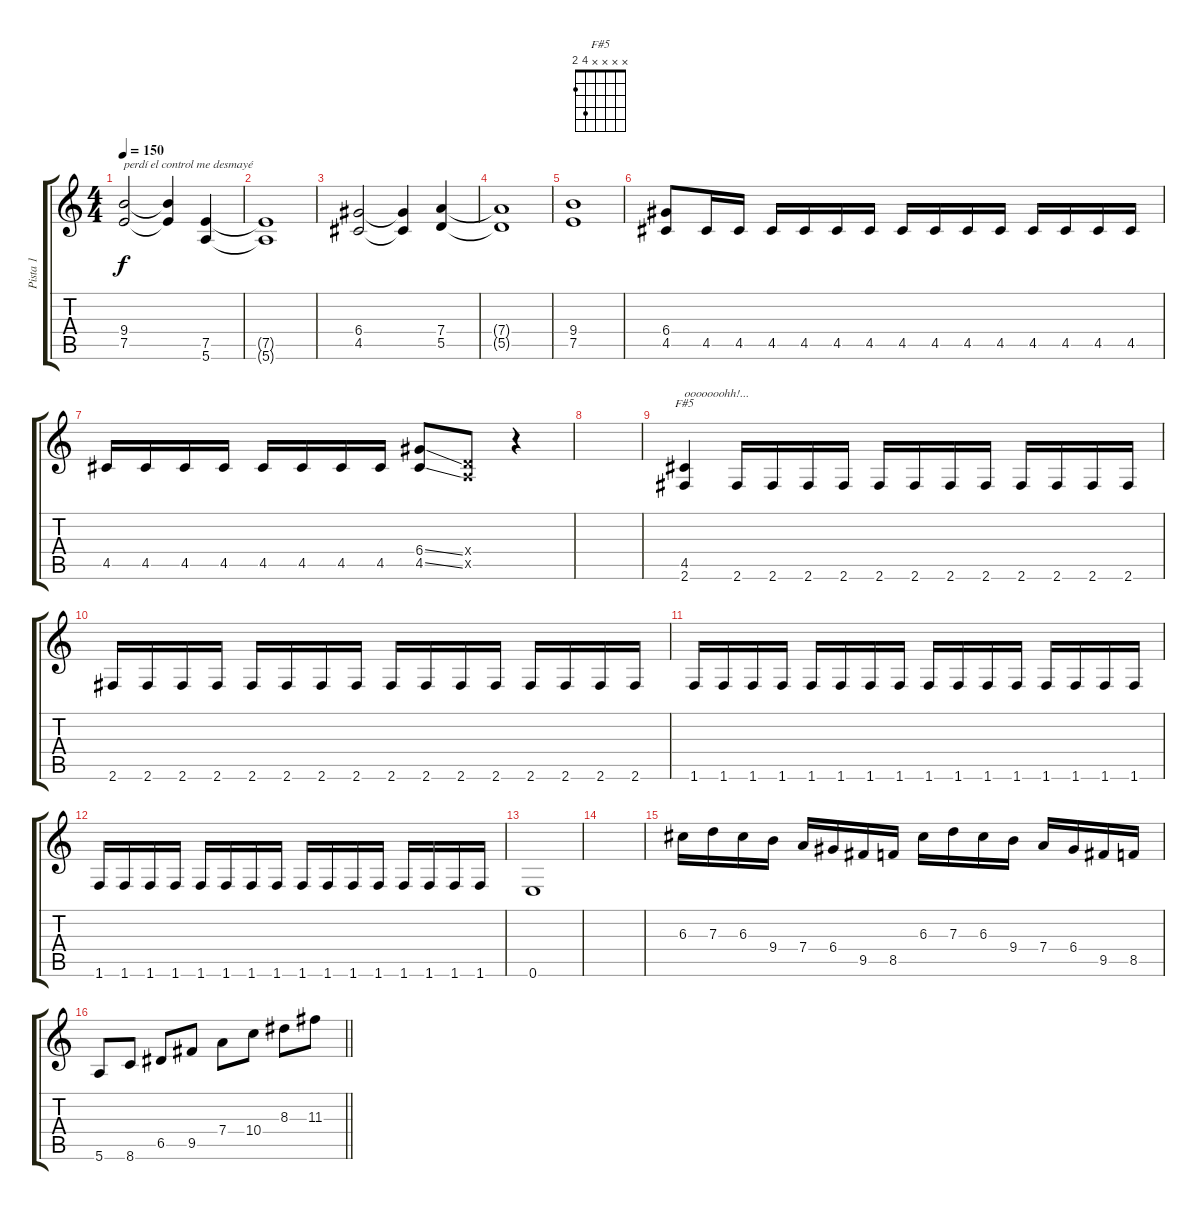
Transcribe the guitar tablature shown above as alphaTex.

\track ("Pista 1" "Pista 1") {instrument overdrivenguitar}
\staff {score tabs}
\tuning (E4 B3 G3 D3 A2 E2) {hide}
\chord ("F#5" x x x x 4 2)
\ts (4 4)
\tempo 150
\clef g2
\ks c
(9.4 7.5).2{txt "perdí el control me desmayé" dy f} (9.4{t} 7.5{t}).4 (7.5 5.6).4 |
(7.5{t} 5.6{t}).1 |
(6.4 4.5).2 (6.4{t} 4.5{t}).4 (7.4 5.5).4 |
(7.4{t} 5.5{t}).1 |
(9.4 7.5).1 |
(6.4 4.5).8 4.5.16 4.5.16 4.5.16 4.5.16 4.5.16 4.5.16 4.5.16 4.5.16 4.5.16 4.5.16 4.5.16 4.5.16 4.5.16 4.5.16 |
4.5.16 4.5.16 4.5.16 4.5.16 4.5.16 4.5.16 4.5.16 4.5.16 (6.4{ss} 4.5{ss}).8 (0.4{x} 0.5{x}).8 r.4 |
|
(4.5 2.6).4{ch "F#5" txt "ooooooohh!..."} 2.6.16 2.6.16 2.6.16 2.6.16 2.6.16 2.6.16 2.6.16 2.6.16 2.6.16 2.6.16 2.6.16 2.6.16 |
2.6.16 2.6.16 2.6.16 2.6.16 2.6.16 2.6.16 2.6.16 2.6.16 2.6.16 2.6.16 2.6.16 2.6.16 2.6.16 2.6.16 2.6.16 2.6.16 |
1.6.16 1.6.16 1.6.16 1.6.16 1.6.16 1.6.16 1.6.16 1.6.16 1.6.16 1.6.16 1.6.16 1.6.16 1.6.16 1.6.16 1.6.16 1.6.16 |
1.6.16 1.6.16 1.6.16 1.6.16 1.6.16 1.6.16 1.6.16 1.6.16 1.6.16 1.6.16 1.6.16 1.6.16 1.6.16 1.6.16 1.6.16 1.6.16 |
0.6.1 |
|
6.3.16 7.3.16 6.3.16 9.4.16 7.4.16 6.4.16 9.5.16 8.5.16 6.3.16 7.3.16 6.3.16 9.4.16 7.4.16 6.4.16 9.5.16 8.5.16 |
\barLineRight lightlight
5.6.8 8.6.8 6.5.8 9.5.8 7.4.8 10.4.8 8.3.8 11.3.8
